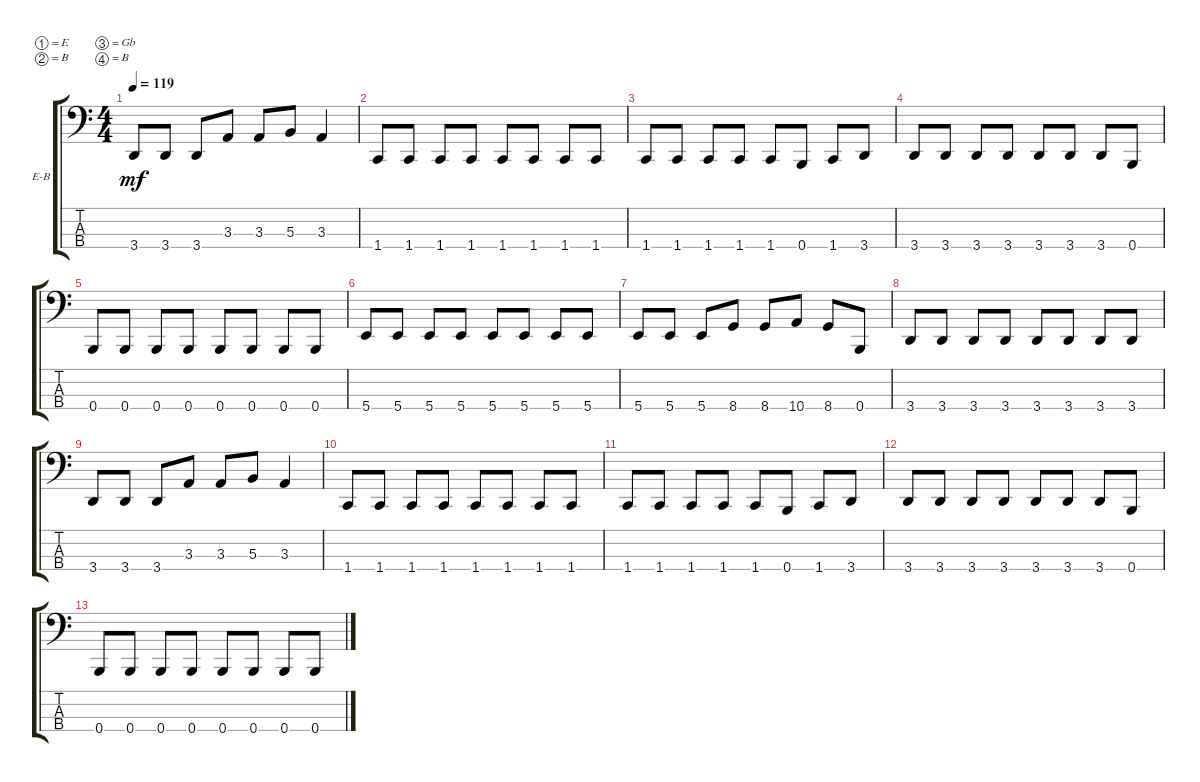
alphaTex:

\defaultSystemsLayout 4
\bracketExtendMode groupsimilarinstruments
\firstSystemTrackNameOrientation horizontal
\otherSystemsTrackNameOrientation horizontal
\track ("Bass" "E-B") {instrument electricbassfinger}
\staff {score tabs}
\tuning (E2 B1 Gb1 B0)
\ts (4 4)
\tempo 119
\clef f4
\scale
0.333333
\ks c
3.4.8{dy mf} 3.4.8 3.4.8 3.3.8 3.3.8 5.3.8 3.3.4 |
\scale
0.333333 1.4.8 1.4.8 1.4.8 1.4.8 1.4.8 1.4.8 1.4.8 1.4.8 |
\scale
0.333333 1.4.8 1.4.8 1.4.8 1.4.8 1.4.8 0.4.8 1.4.8 3.4.8 |
\scale
0.333333 3.4.8 3.4.8 3.4.8 3.4.8 3.4.8 3.4.8 3.4.8 0.4.8 |
\scale
0.333333 0.4.8 0.4.8 0.4.8 0.4.8 0.4.8 0.4.8 0.4.8 0.4.8 |
\scale
0.333333 5.4.8 5.4.8 5.4.8 5.4.8 5.4.8 5.4.8 5.4.8 5.4.8 |
\scale
0.333333 5.4.8 5.4.8 5.4.8 8.4.8 8.4.8 10.4.8 8.4.8 0.4.8 |
\scale
0.333333 3.4.8 3.4.8 3.4.8 3.4.8 3.4.8 3.4.8 3.4.8 3.4.8 |
\scale
0.333333 3.4.8 3.4.8 3.4.8 3.3.8 3.3.8 5.3.8 3.3.4 |
\scale
0.333333 1.4.8 1.4.8 1.4.8 1.4.8 1.4.8 1.4.8 1.4.8 1.4.8 |
\scale
0.333333 1.4.8 1.4.8 1.4.8 1.4.8 1.4.8 0.4.8 1.4.8 3.4.8 |
\scale
0.333333 3.4.8 3.4.8 3.4.8 3.4.8 3.4.8 3.4.8 3.4.8 0.4.8 |
\scale
0.333333 0.4.8 0.4.8 0.4.8 0.4.8 0.4.8 0.4.8 0.4.8 0.4.8 |
\scale
0.333333 |
\scale
0.333333 |
\scale
0.333333
